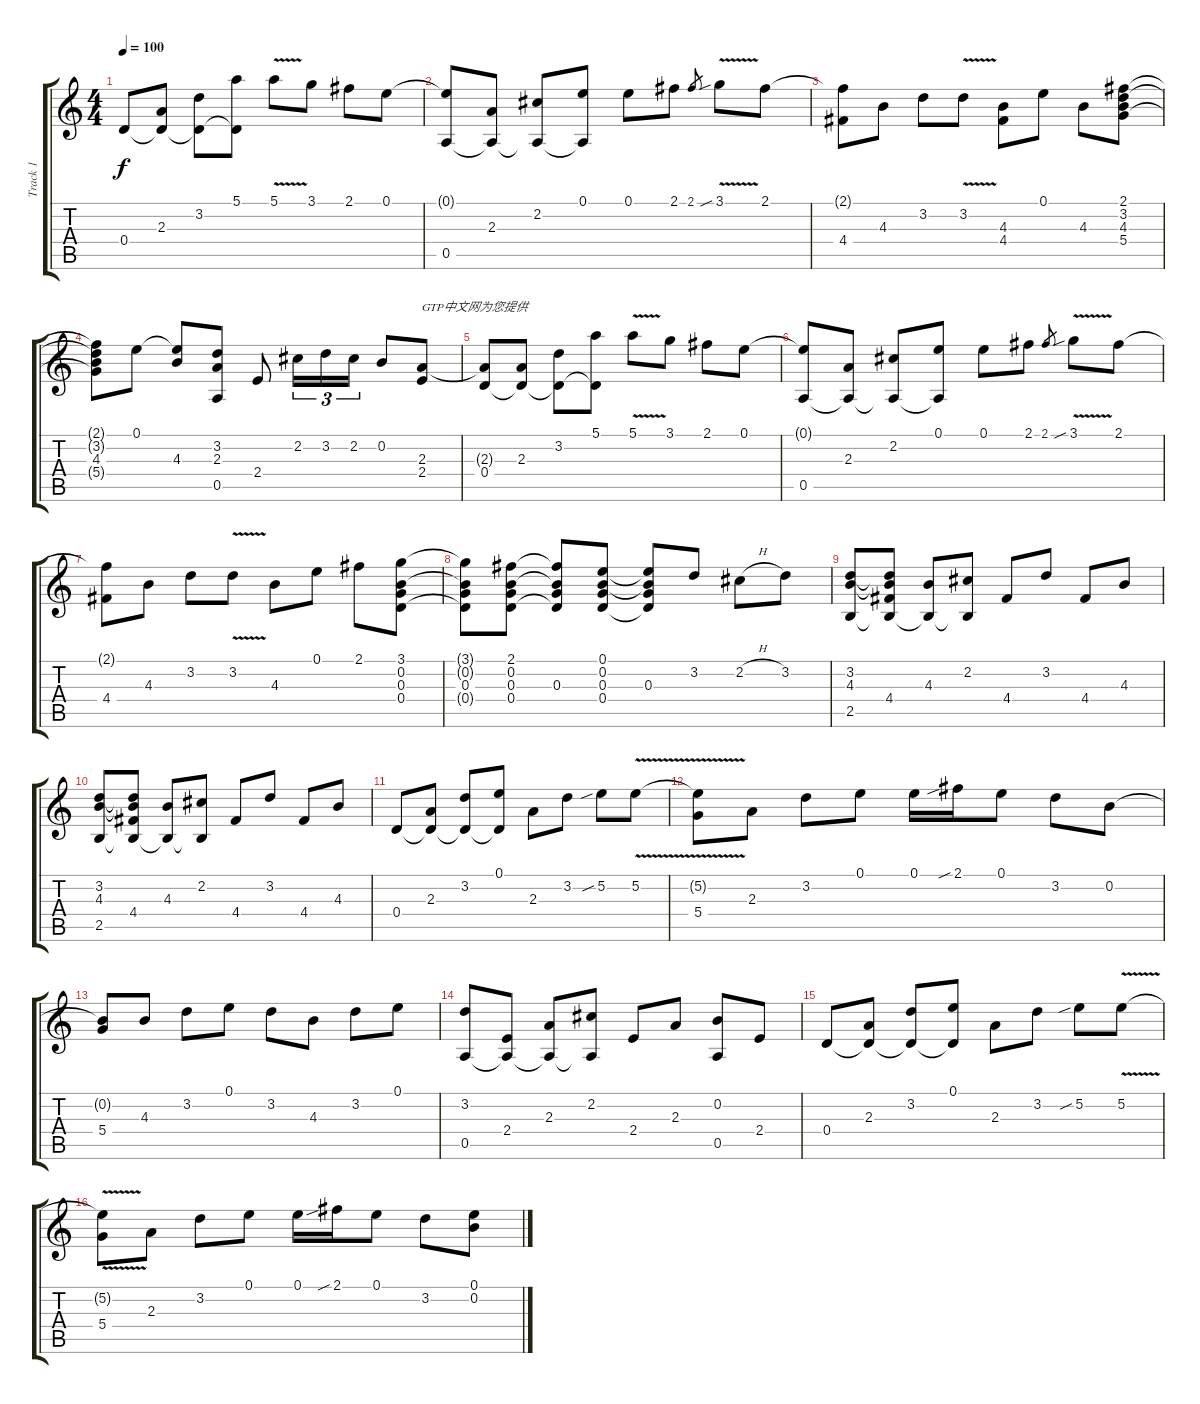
\track ("Track 1" "Track 1") {instrument acousticguitarsteel}
\staff {score tabs}
\tuning (E4 B3 G3 D3 A2 E2) {hide}
\ts (4 4)
\tempo 100
\clef g2
\ks c
0.4.8{dy f instrument acousticguitarsteel} (2.3 0.4{t}).8 (3.2 0.4{t}).8 (5.1 0.4{t}).8 5.1{v}.8 3.1.8 2.1.8 0.1.8 |
(0.1{t} 0.5).8 (2.3 0.5{t}).8 (2.2 0.5{t}).8 (0.1 0.5{t}).8 0.1.8 2.1.8 2.1.8{gr} 3.1{v sib}.8 2.1.8 |
(2.1{t} 4.4).8 4.3.8 3.2.8 3.2{v}.8 (4.3 4.4).8 0.1.8 4.3.8 (2.1 3.2 4.3 5.4).8 |
(2.1{t} 3.2{t} 4.3 5.4{t}).8 0.1.8 (0.1{t} 4.3).8 (3.2 2.3 0.5).8 2.4.8 2.2.16{tu (3 2)} 3.2.16{tu (3 2)} 2.2.16{tu (3 2)} 0.2.8 (2.3 2.4).8{txt "GTP中文网为您提供"} |
(2.3{t} 0.4).8 (2.3 0.4{t}).8 (3.2 0.4{t}).8 (5.1 0.4{t}).8 5.1{v}.8 3.1.8 2.1.8 0.1.8 |
(0.1{t} 0.5).8 (2.3 0.5{t}).8 (2.2 0.5{t}).8 (0.1 0.5{t}).8 0.1.8 2.1.8 2.1.8{gr} 3.1{v sib}.8 2.1.8 |
(2.1{t} 4.4).8 4.3.8 3.2.8 3.2{v}.8 4.3.8 0.1.8 2.1.8 (3.1 0.2 0.3 0.4).8 |
(3.1{t} 0.2{t} 0.3 0.4{t}).8 (2.1 0.2 0.3 0.4).8 (2.1{t} 0.2{t} 0.3 0.4{t}).8 (0.1 0.2 0.3 0.4).8 (0.1{t} 0.2{t} 0.3 0.4{t}).8 3.2.8 2.2{h}.8 3.2.8 |
(3.2 4.3 2.5).8 (3.2{t} 4.3{t} 4.4 2.5{t}).8 (4.3 2.5{t}).8 (2.2 2.5{t}).8 4.4.8 3.2.8 4.4.8 4.3.8 |
(3.2 4.3 2.5).8 (3.2{t} 4.3{t} 4.4 2.5{t}).8 (4.3 2.5{t}).8 (2.2 2.5{t}).8 4.4.8 3.2.8 4.4.8 4.3.8 |
0.4.8 (2.3 0.4{t}).8 (3.2 0.4{t}).8 (0.1 0.4{t}).8 2.3.8 3.2.8 5.2{sib}.8 5.2{v}.8 |
(5.2{t} 5.4).8 2.3.8 3.2.8 0.1.8 0.1.16 2.1{sib}.16 0.1.8 3.2.8 0.2.8 |
(0.2{t} 5.4).8 4.3.8 3.2.8 0.1.8 3.2.8 4.3.8 3.2.8 0.1.8 |
(3.2 0.5).8 (2.4 0.5{t}).8 (2.3 0.5{t}).8 (2.2 0.5{t}).8 2.4.8 2.3.8 (0.2 0.5).8 2.4.8 |
0.4.8 (2.3 0.4{t}).8 (3.2 0.4{t}).8 (0.1 0.4{t}).8 2.3.8 3.2.8 5.2{sib}.8 5.2{v}.8 |
(5.2{t} 5.4).8 2.3.8 3.2.8 0.1.8 0.1.16 2.1{sib}.16 0.1.8 3.2.8 (0.1 0.2).8
